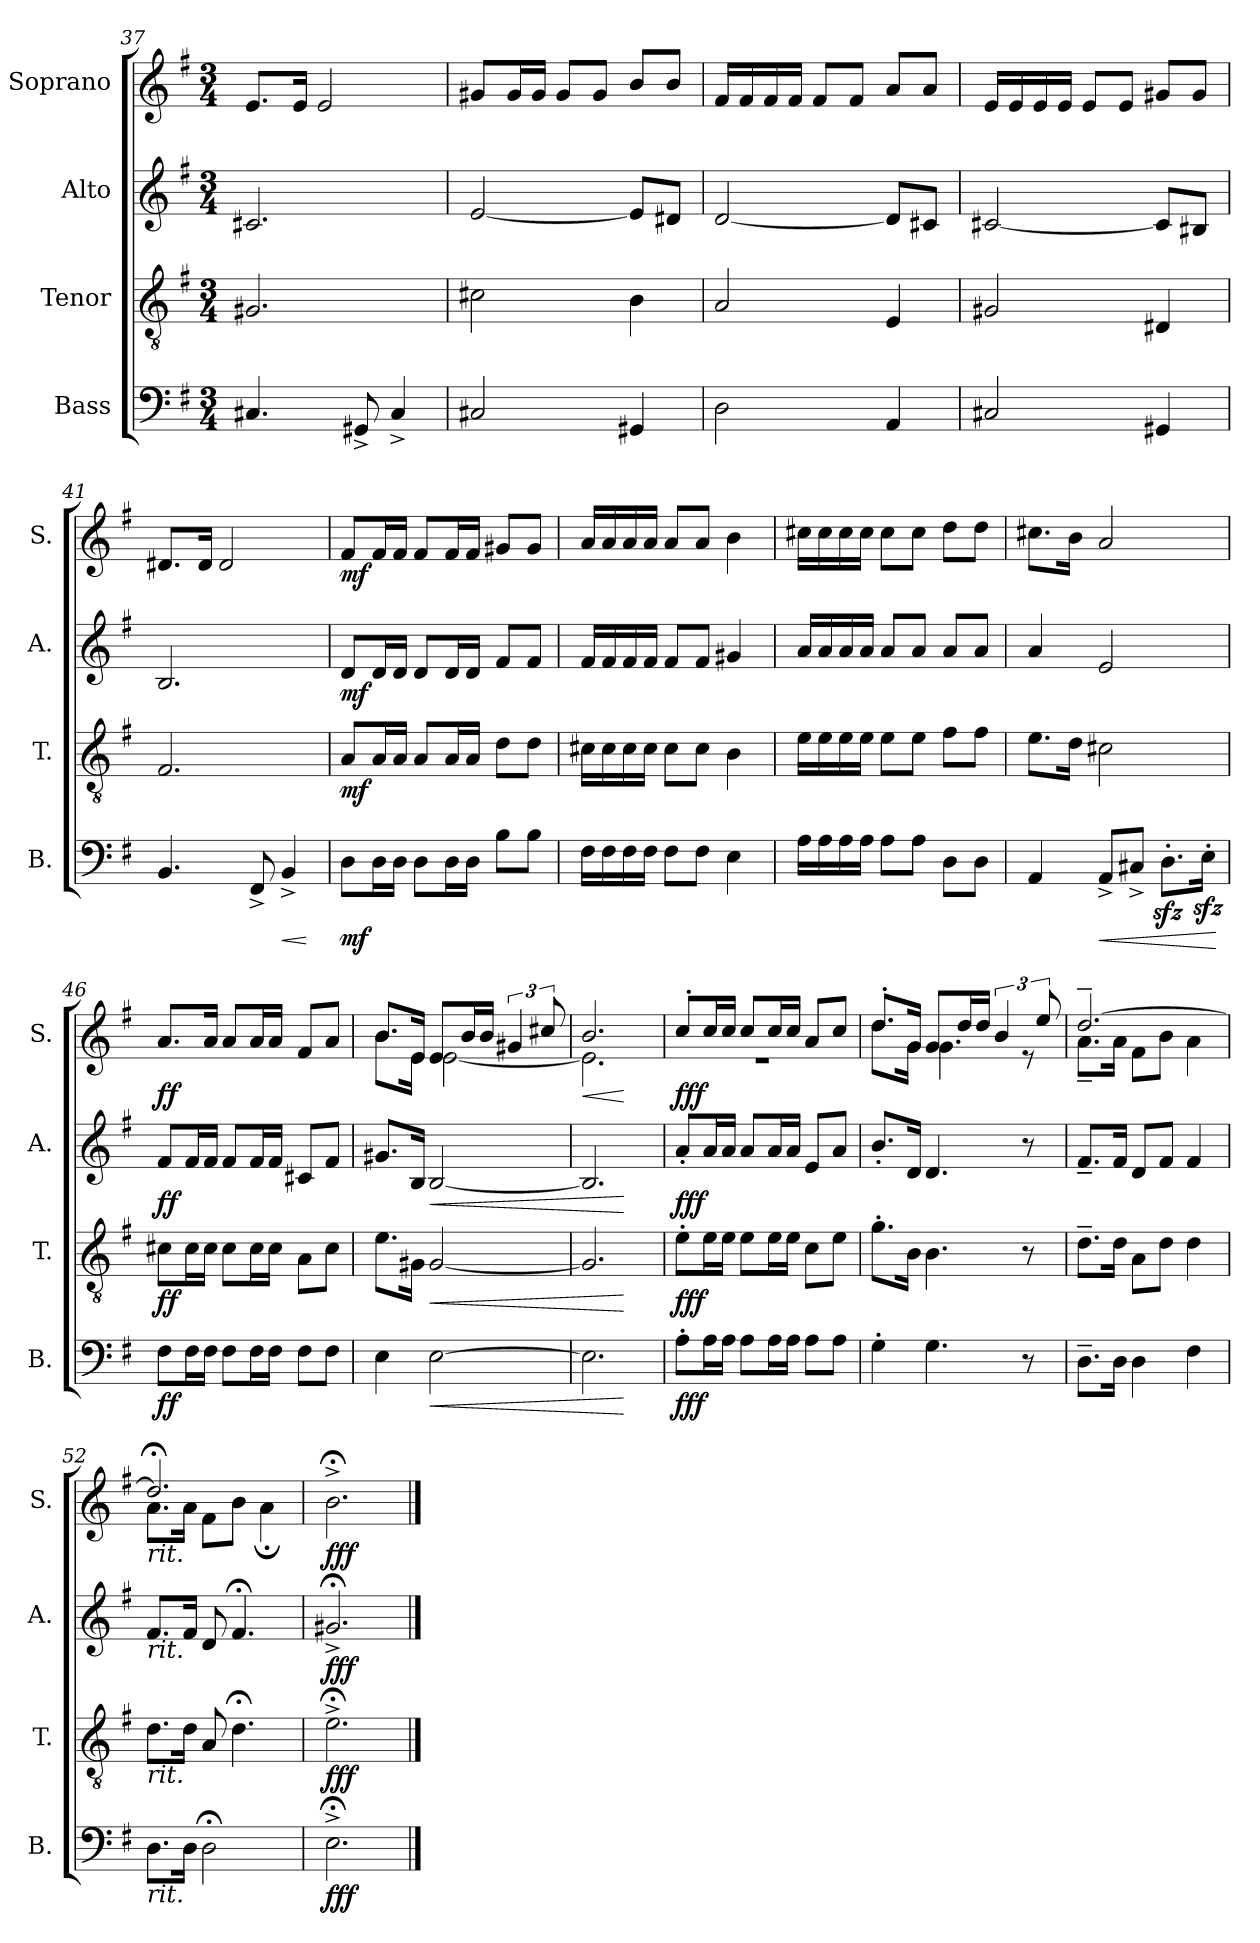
**kern	**dynam	**kern	**dynam	**kern	**dynam	**kern	**dynam
*part4	*part4	*part3	*part3	*part2	*part2	*part1	*part1
*staff4	*staff4	*staff3	*staff3	*staff2	*staff2	*staff1	*staff1
*I"Bass	*	*I"Tenor	*	*I"Alto	*	*I"Soprano	*
*I'B.	*	*I'T.	*	*I'A.	*	*I'S.	*
!!LO:PB:g=z
*clefF4	*	*clefGv2	*	*clefG2	*	*clefG2	*
*k[f#]	*	*k[f#]	*	*k[f#]	*	*k[f#]	*
*M3/4	*	*M3/4	*	*M3/4	*	*M3/4	*
=37	=37	=37	=37	=37	=37	=37	=37
4.C#X/	.	2.G#X/	.	2.c#X/	.	8.e/L	.
.	.	.	.	.	.	16e/Jk	.
.	.	.	.	.	.	2e/	.
8GG#X^/	.	.	.	.	.	.	.
4C#^/	.	.	.	.	.	.	.
=38	=38	=38	=38	=38	=38	=38	=38
2C#X/	.	2c#X\	.	[2e/	.	8g#X/L	.
.	.	.	.	.	.	16g#/L	.
.	.	.	.	.	.	16g#/JJ	.
.	.	.	.	.	.	8g#/L	.
.	.	.	.	.	.	8g#/J	.
4GG#X/	.	4B\	.	8e/L]	.	8b/L	.
.	.	.	.	8d#X/J	.	8b/J	.
=39	=39	=39	=39	=39	=39	=39	=39
2D\	.	2A/	.	[2d/	.	16f#/LL	.
.	.	.	.	.	.	16f#/	.
.	.	.	.	.	.	16f#/	.
.	.	.	.	.	.	16f#/JJ	.
.	.	.	.	.	.	8f#/L	.
.	.	.	.	.	.	8f#/J	.
4AA/	.	4E/	.	8d/L]	.	8a/L	.
.	.	.	.	8c#X/J	.	8a/J	.
=40	=40	=40	=40	=40	=40	=40	=40
2C#X/	.	2G#X/	.	[2c#X/	.	16e/LL	.
.	.	.	.	.	.	16e/	.
.	.	.	.	.	.	16e/	.
.	.	.	.	.	.	16e/JJ	.
.	.	.	.	.	.	8e/L	.
.	.	.	.	.	.	8e/J	.
4GG#X/	.	4D#X/	.	8c#/L]	.	8g#X/L	.
.	.	.	.	8B#X/J	.	8g#/J	.
!!LO:LB:g=z
=41	=41	=41	=41	=41	=41	=41	=41
4.BB/	.	2.F#/	.	2.B/	.	8.d#X/L	.
.	.	.	.	.	.	16d#/Jk	.
.	.	.	.	.	.	2d#/	.
8FF#^/	.	.	.	.	.	.	.
!	!LO:HP:b	!	!	!	!	!	!
4BB^/	<	.	.	.	.	.	.
.	[	.	.	.	.	.	.
=42	=42	=42	=42	=42	=42	=42	=42
!	!LO:DY:b	!	!LO:DY:b	!	!LO:DY:b	!	!LO:DY:b
8D\L	mf	8A/L	mf	8d/L	mf	8f#/L	mf
16D\L	.	16A/L	.	16d/L	.	16f#/L	.
16D\JJ	.	16A/JJ	.	16d/JJ	.	16f#/JJ	.
8D\L	.	8A/L	.	8d/L	.	8f#/L	.
16D\L	.	16A/L	.	16d/L	.	16f#/L	.
16D\JJ	.	16A/JJ	.	16d/JJ	.	16f#/JJ	.
8B\L	.	8d\L	.	8f#/L	.	8g#X/L	.
8B\J	.	8d\J	.	8f#/J	.	8g#/J	.
=43	=43	=43	=43	=43	=43	=43	=43
16F#\LL	.	16c#X\LL	.	16f#/LL	.	16a/LL	.
16F#\	.	16c#\	.	16f#/	.	16a/	.
16F#\	.	16c#\	.	16f#/	.	16a/	.
16F#\JJ	.	16c#\JJ	.	16f#/JJ	.	16a/JJ	.
8F#\L	.	8c#\L	.	8f#/L	.	8a/L	.
8F#\J	.	8c#\J	.	8f#/J	.	8a/J	.
4E\	.	4B\	.	4g#X/	.	4b\	.
=44	=44	=44	=44	=44	=44	=44	=44
16A\LL	.	16e\LL	.	16a/LL	.	16cc#X\LL	.
16A\	.	16e\	.	16a/	.	16cc#\	.
16A\	.	16e\	.	16a/	.	16cc#\	.
16A\JJ	.	16e\JJ	.	16a/JJ	.	16cc#\JJ	.
8A\L	.	8e\L	.	8a/L	.	8cc#\L	.
8A\J	.	8e\J	.	8a/J	.	8cc#\J	.
8D\L	.	8f#\L	.	8a/L	.	8dd\L	.
8D\J	.	8f#\J	.	8a/J	.	8dd\J	.
!!LO:LB:g=z
=45	=45	=45	=45	=45	=45	=45	=45
4AA/	.	8.e\L	.	4a/	.	8.cc#X\L	.
.	.	16d\Jk	.	.	.	16b\Jk	.
!	!LO:HP:b	!	!	!	!	!	!
8AA^/L	<	2c#X\	.	2e/	.	2a/	.
8C#X^/J	.	.	.	.	.	.	.
8.Dzz<'\L	.	.	.	.	.	.	.
16Ezz<'\Jk	.	.	.	.	.	.	.
.	[	.	.	.	.	.	.
=46	=46	=46	=46	=46	=46	=46	=46
!	!LO:DY:b	!	!LO:DY:b	!	!LO:DY:b	!	!LO:DY:b
8F#\L	ff	8c#X\L	ff	8f#/L	ff	8.a/L	ff
16F#\L	.	16c#\L	.	16f#/L	.	.	.
16F#\JJ	.	16c#\JJ	.	16f#/JJ	.	16a/Jk	.
8F#\L	.	8c#\L	.	8f#/L	.	8a/L	.
16F#\L	.	16c#\L	.	16f#/L	.	16a/L	.
16F#\JJ	.	16c#\JJ	.	16f#/JJ	.	16a/JJ	.
8F#\L	.	8A\L	.	8c#X/L	.	8f#/L	.
8F#\J	.	8c#\J	.	8f#/J	.	8a/J	.
=47	=47	=47	=47	=47	=47	=47	=47
*	*	*	*	*	*	*^	*
4E\	.	8.e\L	.	8.g#X/L	.	8.b/L	8.b\L	.
.	.	16G#X\Jk	.	16B/Jk	.	16e/Jk	16e\Jk	.
!	!LO:HP:b	!	!LO:HP:b	!	!LO:HP:b	!	!	!
[2E\	<	[2G#/	<	[2B/	<	8e/L	[2e\	.
.	.	.	.	.	.	16b/L	.	.
.	.	.	.	.	.	16b/JJ	.	.
.	.	.	.	.	.	6g#X/	.	.
.	.	.	.	.	.	12cc#X/	.	.
=48	=48	=48	=48	=48	=48	=48	=48	=48
!	!	!	!	!	!	!	!	!LO:HP:b
2.E\]	.	2.G#/]	.	2.B/]	.	2.b/	2.e\]	<
*	*	*	*	*	*	*v	*v	*
.	[	.	[	.	[	.	[
!!LO:PB:g=z
=49	=49	=49	=49	=49	=49	=49	=49
*	*	*	*	*	*	*^	*
!	!LO:DY:b	!	!LO:DY:b	!	!LO:DY:b	!	!	!LO:DY:b
8A'\L	fff	8e'\L	fff	8a'/L	fff	8cc'/L	2.r	fff
16A\L	.	16e\L	.	16a/L	.	16cc/L	.	.
16A\JJ	.	16e\JJ	.	16a/JJ	.	16cc/JJ	.	.
8A\L	.	8e\L	.	8a/L	.	8cc/L	.	.
16A\L	.	16e\L	.	16a/L	.	16cc/L	.	.
16A\JJ	.	16e\JJ	.	16a/JJ	.	16cc/JJ	.	.
8A\L	.	8c\L	.	8e/L	.	8a/L	.	.
8A\J	.	8e\J	.	8a/J	.	8cc/J	.	.
=50	=50	=50	=50	=50	=50	=50	=50	=50
4G'\	.	8.g'\L	.	8.b'/L	.	8.dd'/L	8.dd\L	.
.	.	16B\Jk	.	16d/Jk	.	16g/Jk	16g\Jk	.
4.G\	.	4.B\	.	4.d/	.	8g/L	4.g\	.
.	.	.	.	.	.	16dd/L	.	.
.	.	.	.	.	.	16dd/JJ	.	.
.	.	.	.	.	.	6b/	.	.
8r	.	8r	.	8r	.	.	8r	.
.	.	.	.	.	.	12ee/	.	.
=51	=51	=51	=51	=51	=51	=51	=51	=51
8.D~\L	.	8.d~\L	.	8.f#~/L	.	[2.dd~/	8.a~\L	.
16D\Jk	.	16d\Jk	.	16f#/Jk	.	.	16a\Jk	.
4D\	.	8A\L	.	8d/L	.	.	8f#\L	.
.	.	8d\J	.	8f#/J	.	.	8b\J	.
4F#\	.	4d\	.	4f#/	.	.	4a\	.
=52	=52	=52	=52	=52	=52	=52	=52	=52
!	!	!	!	!	!	!LO:TX:b:i:t=rit.	!	!
!	!	!	!	!LO:TX:b:i:t=rit.	!	!	!	!
!	!	!LO:TX:b:i:t=rit.	!	!	!	!	!	!
!LO:TX:b:i:t=rit.	!	!	!	!	!	!	!	!
8.D\L	.	8.d\L	.	8.f#/L	.	2.dd;</]	8.a\L	.
16D\Jk	.	16d\Jk	.	16f#/Jk	.	.	16a\Jk	.
2D;<\	.	8A/	.	8d/	.	.	8f#\L	.
.	.	4.d;<\	.	4.f#;</	.	.	8b\J	.
.	.	.	.	.	.	.	4a;\	.
!!LO:LB:g=z
=53	=53	=53	=53	=53	=53	=53	=53	=53
!	!LO:DY:b	!	!LO:DY:b	!	!LO:DY:b	!	!	!LO:DY:b
*	*	*	*	*	*	*v	*v	*
2.E;<^\	fff	2.e;<^\	fff	2.g#X;<^/	fff	2.b;<^\	fff
==	==	==	==	==	==	==	==
*-	*-	*-	*-	*-	*-	*-	*-
